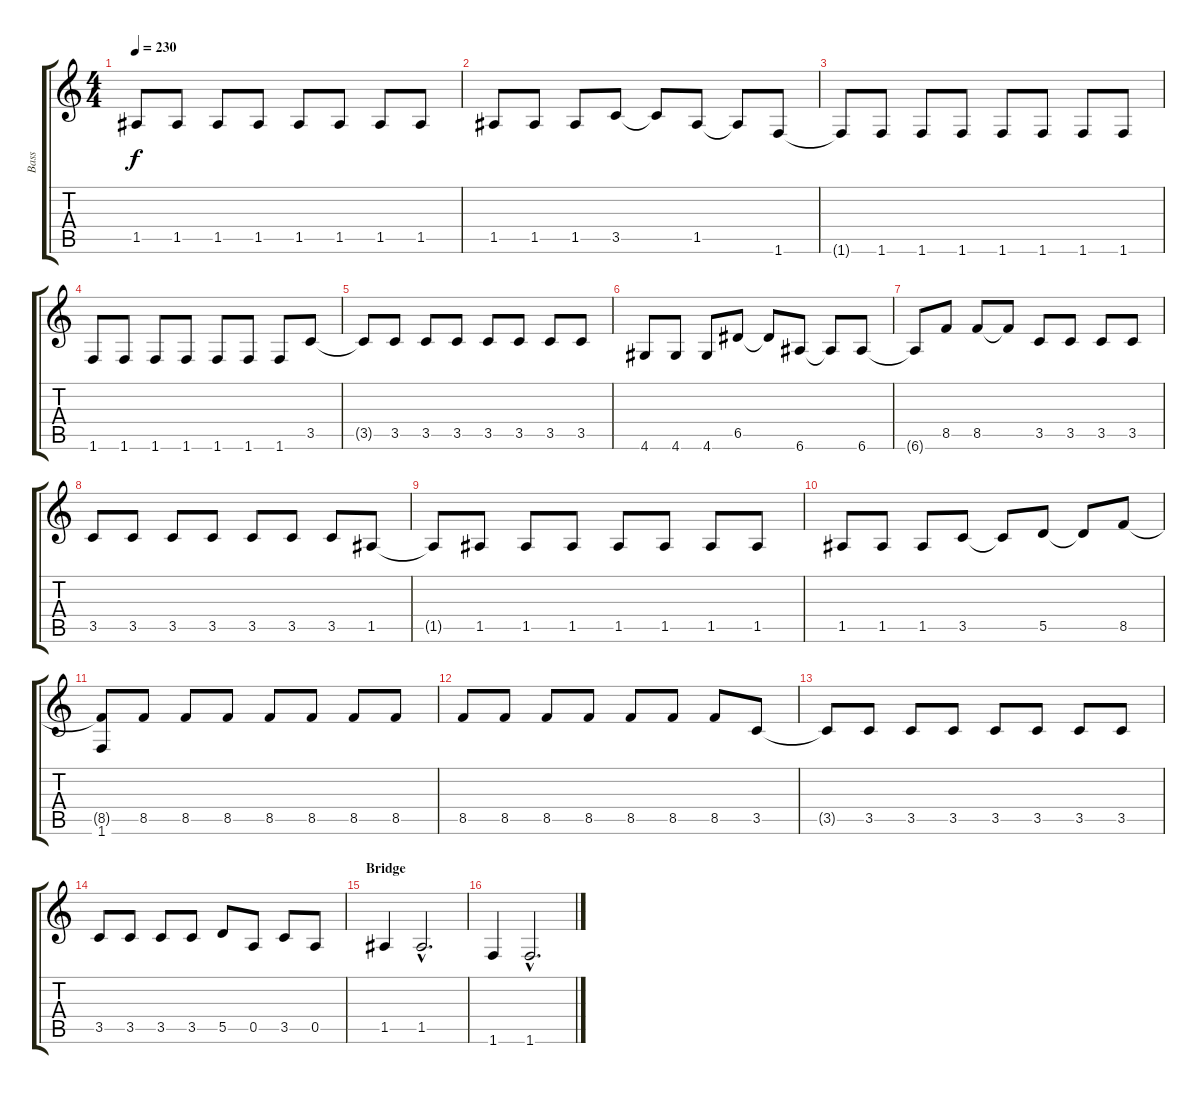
\track ("Bass" "Bass") {instrument electricbassfinger}
\staff {score tabs}
\tuning (E4 B3 G3 D3 A2 E2) {hide}
\ts (4 4)
\tempo 230
\clef g2
\ks c
1.5{t}.8{dy f} 1.5.8 1.5.8 1.5.8 1.5.8 1.5.8 1.5.8 1.5.8 |
1.5.8 1.5.8 1.5.8 3.5.8 3.5{t}.8 1.5.8 1.5{t}.8 1.6.8 |
1.6{t}.8 1.6.8 1.6.8 1.6.8 1.6.8 1.6.8 1.6.8 1.6.8 |
1.6.8 1.6.8 1.6.8 1.6.8 1.6.8 1.6.8 1.6.8 3.5.8 |
3.5{t}.8 3.5.8 3.5.8 3.5.8 3.5.8 3.5.8 3.5.8 3.5.8 |
4.6.8 4.6.8 4.6.8 6.5.8 6.5{t}.8 6.6.8 6.6{t}.8 6.6.8 |
6.6{t}.8 8.5.8 8.5.8 8.5{t}.8 3.5.8 3.5.8 3.5.8 3.5.8 |
3.5.8 3.5.8 3.5.8 3.5.8 3.5.8 3.5.8 3.5.8 1.5.8 |
1.5{t}.8 1.5.8 1.5.8 1.5.8 1.5.8 1.5.8 1.5.8 1.5.8 |
1.5.8 1.5.8 1.5.8 3.5.8 3.5{t}.8 5.5.8 5.5{t}.8 8.5.8 |
(8.5{t} 1.6).8 8.5.8 8.5.8 8.5.8 8.5.8 8.5.8 8.5.8 8.5.8 |
8.5.8 8.5.8 8.5.8 8.5.8 8.5.8 8.5.8 8.5.8 3.5.8 |
3.5{t}.8 3.5.8 3.5.8 3.5.8 3.5.8 3.5.8 3.5.8 3.5.8 |
3.5.8 3.5.8 3.5.8 3.5.8 5.5.8 0.5.8 3.5.8 0.5.8 |
\section ("" "Bridge")
1.5.4 1.5{hac}.2{d} |
1.6.4 1.6{hac}.2{d}
